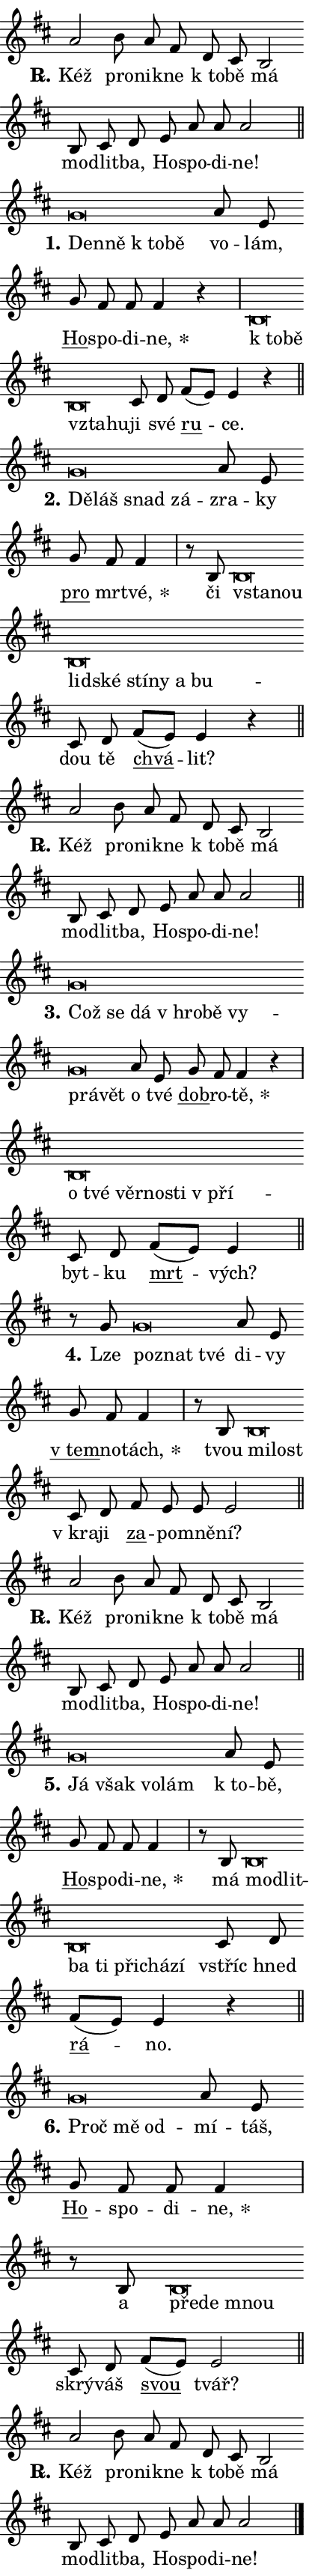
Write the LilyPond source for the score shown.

\version "2.24.0"
\header { tagline = "" }
\paper {
  indent = 0\cm
  top-margin = 0\cm
  right-margin = 0.13\cm % to fit lyric hyphens
  bottom-margin = 0\cm
  left-margin = 0\cm
  paper-width = 7\cm
  page-breaking = #ly:one-page-breaking
  system-system-spacing.basic-distance = #11
  score-system-spacing.basic-distance = #11
  ragged-last = ##f
}


%% Author: Thomas Morley
%% https://lists.gnu.org/archive/html/lilypond-user/2020-05/msg00002.html
#(define (line-position grob)
"Returns position of @var[grob} in current system:
   @code{'start}, if at first time-step
   @code{'end}, if at last time-step
   @code{'middle} otherwise
"
  (let* ((col (ly:item-get-column grob))
         (ln (ly:grob-object col 'left-neighbor))
         (rn (ly:grob-object col 'right-neighbor))
         (col-to-check-left (if (ly:grob? ln) ln col))
         (col-to-check-right (if (ly:grob? rn) rn col))
         (break-dir-left
           (and
             (ly:grob-property col-to-check-left 'non-musical #f)
             (ly:item-break-dir col-to-check-left)))
         (break-dir-right
           (and
             (ly:grob-property col-to-check-right 'non-musical #f)
             (ly:item-break-dir col-to-check-right))))
        (cond ((eqv? 1 break-dir-left) 'start)
              ((eqv? -1 break-dir-right) 'end)
              (else 'middle))))

#(define (tranparent-at-line-position vctor)
  (lambda (grob)
  "Relying on @code{line-position} select the relevant enry from @var{vctor}.
Used to determine transparency,"
    (case (line-position grob)
      ((end) (not (vector-ref vctor 0)))
      ((middle) (not (vector-ref vctor 1)))
      ((start) (not (vector-ref vctor 2))))))

noteHeadBreakVisibility =
#(define-music-function (break-visibility)(vector?)
"Makes @code{NoteHead}s transparent relying on @var{break-visibility}"
#{
  \override NoteHead.transparent =
    #(tranparent-at-line-position break-visibility)
#})

#(define delete-ledgers-for-transparent-note-heads
  (lambda (grob)
    "Reads whether a @code{NoteHead} is transparent.
If so this @code{NoteHead} is removed from @code{'note-heads} from
@var{grob}, which is supposed to be @code{LedgerLineSpanner}.
As a result ledgers are not printed for this @code{NoteHead}"
    (let* ((nhds-array (ly:grob-object grob 'note-heads))
           (nhds-list
             (if (ly:grob-array? nhds-array)
                 (ly:grob-array->list nhds-array)
                 '()))
           ;; Relies on the transparent-property being done before
           ;; Staff.LedgerLineSpanner.after-line-breaking is executed.
           ;; This is fragile ...
           (to-keep
             (remove
               (lambda (nhd)
                 (ly:grob-property nhd 'transparent #f))
               nhds-list)))
      ;; TODO find a better method to iterate over grob-arrays, similiar
      ;; to filter/remove etc for lists
      ;; For now rebuilt from scratch
      (set! (ly:grob-object grob 'note-heads)  '())
      (for-each
        (lambda (nhd)
          (ly:pointer-group-interface::add-grob grob 'note-heads nhd))
        to-keep))))

squashNotes = {
  \override NoteHead.X-extent = #'(-0.2 . 0.2)
  \override NoteHead.Y-extent = #'(-0.75 . 0)
  \override NoteHead.stencil =
    #(lambda (grob)
       (let ((pos (ly:grob-property grob 'staff-position)))
         (begin
           (if (< pos -7) (display "ERROR: Lower brevis then expected\n") (display "OK: Expected brevis position\n"))
           (if (<= pos -6) ly:text-interface::print ly:note-head::print))))
}
unSquashNotes = {
  \revert NoteHead.X-extent
  \revert NoteHead.Y-extent
  \revert NoteHead.stencil
}

hideNotes = \noteHeadBreakVisibility #begin-of-line-visible
unHideNotes = \noteHeadBreakVisibility #all-visible

% work-around for resetting accidentals
% https://lilypond.org/doc/v2.23/Documentation/notation/displaying-rhythms#unmetered-music
cadenzaMeasure = {
  \cadenzaOff
  \partial 1024 s1024
  \cadenzaOn
}

#(define-markup-command (accent layout props text) (markup?)
  "Underline accented syllable"
  (interpret-markup layout props
    #{\markup \override #'(offset . 4.3) \underline { #text }#}))

responsum = \markup \concat {
  "R" \hspace #-1.05 \path #0.1 #'((moveto 0 0.07) (lineto 0.9 0.8)) \hspace #0.05 "."
}

spaceSize = #0.6828661417322834 % exact space size for TeX Gyre Schola

\layout {
  \context {
    \Staff
    \remove "Time_signature_engraver"
    \override LedgerLineSpanner.after-line-breaking = #delete-ledgers-for-transparent-note-heads
  }
  \context {
    \Lyrics {
      \override LyricSpace.minimum-distance = \spaceSize
      \override LyricText.font-name = #"TeX Gyre Schola"
      \override LyricText.font-size = 1
      \override StanzaNumber.font-name = #"TeX Gyre Schola Bold"
      \override StanzaNumber.font-size = 1
    }
  }
  \context {
    \Score 
    \override NoteHead.text =
      #(lambda (grob) 
        (let ((pos (ly:grob-property grob 'staff-position)))
          #{\markup {
            \combine
              \halign #-0.55 \raise #(if (= pos -6) 0 0.5) \override #'(thickness . 2) \draw-line #'(3.2 . 0)
              \musicglyph "noteheads.sM1"
          }#}))
  }
}

% magnetic-lyrics.ily
%
%   written by
%     Jean Abou Samra <jean@abou-samra.fr>
%     Werner Lemberg <wl@gnu.org>
%
%   adapted by
%     Jiri Hon <jiri.hon@gmail.com>
%
% Version 2022-Apr-15

% https://www.mail-archive.com/lilypond-user@gnu.org/msg149350.html

#(define (Left_hyphen_pointer_engraver context)
   "Collect syllable-hyphen-syllable occurrences in lyrics and store
them in properties.  This engraver only looks to the left.  For
example, if the lyrics input is @code{foo -- bar}, it does the
following.

@itemize @bullet
@item
Set the @code{text} property of the @code{LyricHyphen} grob between
@q{foo} and @q{bar} to @code{foo}.

@item
Set the @code{left-hyphen} property of the @code{LyricText} grob with
text @q{foo} to the @code{LyricHyphen} grob between @q{foo} and
@q{bar}.
@end itemize

Use this auxiliary engraver in combination with the
@code{lyric-@/text::@/apply-@/magnetic-@/offset!} hook."
   (let ((hyphen #f)
         (text #f))
     (make-engraver
      (acknowledgers
       ((lyric-syllable-interface engraver grob source-engraver)
        (set! text grob)))
      (end-acknowledgers
       ((lyric-hyphen-interface engraver grob source-engraver)
        ;(when (not (grob::has-interface grob 'lyric-space-interface))
          (set! hyphen grob)));)
      ((stop-translation-timestep engraver)
       (when (and text hyphen)
         (ly:grob-set-object! text 'left-hyphen hyphen))
       (set! text #f)
       (set! hyphen #f)))))

#(define (lyric-text::apply-magnetic-offset! grob)
   "If the space between two syllables is less than the value in
property @code{LyricText@/.details@/.squash-threshold}, move the right
syllable to the left so that it gets concatenated with the left
syllable.

Use this function as a hook for
@code{LyricText@/.after-@/line-@/breaking} if the
@code{Left_@/hyphen_@/pointer_@/engraver} is active."
   (let ((hyphen (ly:grob-object grob 'left-hyphen #f)))
     (when hyphen
       (let ((left-text (ly:spanner-bound hyphen LEFT)))
         (when (grob::has-interface left-text 'lyric-syllable-interface)
           (let* ((common (ly:grob-common-refpoint grob left-text X))
                  (this-x-ext (ly:grob-extent grob common X))
                  (left-x-ext
                   (begin
                     ;; Trigger magnetism for left-text.
                     (ly:grob-property left-text 'after-line-breaking)
                     (ly:grob-extent left-text common X)))
                  ;; `delta` is the gap width between two syllables.
                  (delta (- (interval-start this-x-ext)
                            (interval-end left-x-ext)))
                  (details (ly:grob-property grob 'details))
                  (threshold (assoc-get 'squash-threshold details 0.2)))
             (when (< delta threshold)
               (let* (;; We have to manipulate the input text so that
                      ;; ligatures crossing syllable boundaries are not
                      ;; disabled.  For languages based on the Latin
                      ;; script this is essentially a beautification.
                      ;; However, for non-Western scripts it can be a
                      ;; necessity.
                      (lt (ly:grob-property left-text 'text))
                      (rt (ly:grob-property grob 'text))
                      (is-space (grob::has-interface hyphen 'lyric-space-interface))
                      (space (if is-space " " ""))
                      (extra-delta (if is-space spaceSize 0))
                      ;; Append new syllable.
                      (ltrt-space (if (and (string? lt) (string? rt))
                                (string-append lt space rt)
                                (make-concat-markup (list lt space rt))))
                      ;; Right-align `ltrt` to the right side.
                      (ltrt-space-markup (grob-interpret-markup
                               grob
                               (make-translate-markup
                                (cons (interval-length this-x-ext) 0)
                                (make-right-align-markup ltrt-space)))))
                 (begin
                   ;; Don't print `left-text`.
                   (ly:grob-set-property! left-text 'stencil #f)
                   ;; Set text and stencil (which holds all collected
                   ;; syllables so far) and shift it to the left.
                   (ly:grob-set-property! grob 'text ltrt-space)
                   (ly:grob-set-property! grob 'stencil ltrt-space-markup)
                   (ly:grob-translate-axis! grob (- (- delta extra-delta)) X))))))))))


#(define (lyric-hyphen::displace-bounds-first grob)
   ;; Make very sure this callback isn't triggered too early.
   (let ((left (ly:spanner-bound grob LEFT))
         (right (ly:spanner-bound grob RIGHT)))
     (ly:grob-property left 'after-line-breaking)
     (ly:grob-property right 'after-line-breaking)
     (ly:lyric-hyphen::print grob)))

squashThreshold = #0.4

\layout {
  \context {
    \Lyrics
    \consists #Left_hyphen_pointer_engraver
    \override LyricText.after-line-breaking =
      #lyric-text::apply-magnetic-offset!
    \override LyricHyphen.stencil = #lyric-hyphen::displace-bounds-first
    \override LyricText.details.squash-threshold = \squashThreshold
    \override LyricHyphen.minimum-distance = 0
    \override LyricHyphen.minimum-length = \squashThreshold
  }
}

squashText = \override LyricText.details.squash-threshold = 9999
unSquashText = \override LyricText.details.squash-threshold = \squashThreshold

leftText = \override LyricText.self-alignment-X = #LEFT
unLeftText = \revert LyricText.self-alignment-X

starOffset = #(lambda (grob) 
                (let ((x_offset (ly:self-alignment-interface::aligned-on-x-parent grob)))
                  (if (= x_offset 0) 0 (+ x_offset 1.2))))

star = #(define-music-function (syllable)(string?)
"Append star separator at the end of a syllable"
#{
  \once \override LyricText.X-offset = #starOffset
  \lyricmode { \markup {
    #syllable
    \override #'((font-name . "TeX Gyre Schola Bold")) \hspace #0.2 \lower #0.65 \larger "*"
  } }
#})

starAccent = #(define-music-function (syllable)(string?)
"Append star separator at the end of a syllable and make accent"
#{
  \once \override LyricText.X-offset = #starOffset
  \lyricmode { \markup {
    \accent #syllable
    \override #'((font-name . "TeX Gyre Schola Bold")) \hspace #0.2 \lower #0.65 \larger "*"
  } }
#})

breath = #(define-music-function (syllable)(string?)
"Append breathing indicator at the end of a syllable"
#{
  \lyricmode { \markup { #syllable "+" } }
#})

optionalBreath = #(define-music-function (syllable)(string?)
"Append optional breathing indicator at the end of a syllable"
#{
  \lyricmode { \markup { #syllable "(+)" } }
#})


\score {
    <<
        \new Voice = "melody" { \cadenzaOn \key d \major \relative { a'2 b8 a fis \bar "" d cis b2 \bar "" b8 cis d \bar "" e a a a2 \cadenzaMeasure \bar "||" \break } }
        \new Lyrics \lyricsto "melody" { \lyricmode { \set stanza = \responsum
Kéž pro -- nik -- ne "k to" -- bě má mo -- dlit -- ba, Ho -- spo -- di -- ne! } }
    >>
    \layout {}
}

\score {
    <<
        \new Voice = "melody" { \cadenzaOn \key d \major \relative { \squashNotes g'\breve*1/16 \hideNotes \breve*1/16 \bar "" \breve*1/16 \breve*1/16 \bar "" \unHideNotes \unSquashNotes a8 e \bar "" g fis fis fis4 r \cadenzaMeasure \bar "|" \squashNotes b,\breve*1/16 \hideNotes \breve*1/16 \bar "" \breve*1/16 \breve*1/16 \bar "" \unHideNotes \unSquashNotes cis8 d \bar "" fis[( e)] e4 r \cadenzaMeasure \bar "||" \break } }
        \new Lyrics \lyricsto "melody" { \lyricmode { \set stanza = "1."
\leftText Den -- \squashText ně "k to" -- bě \unLeftText \unSquashText vo -- lám, \markup \accent Ho -- spo -- di -- \star ne, \leftText "k to" -- \squashText bě vzta -- hu -- \unLeftText \unSquashText ji své \markup \accent ru -- ce. } }
    >>
    \layout {}
}

\score {
    <<
        \new Voice = "melody" { \cadenzaOn \key d \major \relative { \squashNotes g'\breve*1/16 \hideNotes \breve*1/16 \bar "" \breve*1/16 \breve*1/16 \bar "" \unHideNotes \unSquashNotes a8 e \bar "" g fis fis4 \cadenzaMeasure \bar "|" r8 b,8 \squashNotes b\breve*1/16 \hideNotes \breve*1/16 \bar "" \breve*1/16 \bar "" \breve*1/16 \bar "" \breve*1/16 \bar "" \breve*1/16 \bar "" \breve*1/16 \breve*1/16 \bar "" \unHideNotes \unSquashNotes cis8 d \bar "" fis[( e)] e4 r \cadenzaMeasure \bar "||" \break } }
        \new Lyrics \lyricsto "melody" { \lyricmode { \set stanza = "2."
\leftText Dě -- \squashText láš snad zá -- \unLeftText \unSquashText zra -- ky \markup \accent pro mrt -- \star vé, či \leftText vsta -- \squashText nou lid -- ské stí -- ny a bu -- \unLeftText \unSquashText dou tě \markup \accent chvá -- lit? } }
    >>
    \layout {}
}

\score {
    <<
        \new Voice = "melody" { \cadenzaOn \key d \major \relative { a'2 b8 a fis \bar "" d cis b2 \bar "" b8 cis d \bar "" e a a a2 \cadenzaMeasure \bar "||" \break } }
        \new Lyrics \lyricsto "melody" { \lyricmode { \set stanza = \responsum
Kéž pro -- nik -- ne "k to" -- bě má mo -- dlit -- ba, Ho -- spo -- di -- ne! } }
    >>
    \layout {}
}

\score {
    <<
        \new Voice = "melody" { \cadenzaOn \key d \major \relative { \squashNotes g'\breve*1/16 \hideNotes \breve*1/16 \bar "" \breve*1/16 \bar "" \breve*1/16 \bar "" \breve*1/16 \bar "" \breve*1/16 \bar "" \breve*1/16 \breve*1/16 \bar "" \unHideNotes \unSquashNotes a8 e \bar "" g fis fis4 r \cadenzaMeasure \bar "|" \squashNotes b,\breve*1/16 \hideNotes \breve*1/16 \bar "" \breve*1/16 \bar "" \breve*1/16 \bar "" \breve*1/16 \breve*1/16 \bar "" \unHideNotes \unSquashNotes cis8 d \bar "" fis[( e)] e4 \cadenzaMeasure \bar "||" \break } }
        \new Lyrics \lyricsto "melody" { \lyricmode { \set stanza = "3."
\leftText Což \squashText se dá "v hro" -- bě vy -- prá -- vět \unLeftText \unSquashText o tvé \markup \accent dob -- ro -- \star tě, \leftText o \squashText tvé věr -- no -- sti "v pří" -- \unLeftText \unSquashText byt -- ku \markup \accent mrt -- vých? } }
    >>
    \layout {}
}

\score {
    <<
        \new Voice = "melody" { \cadenzaOn \key d \major \relative { r8 g'8 \squashNotes g\breve*1/16 \hideNotes \breve*1/16 \breve*1/16 \bar "" \unHideNotes \unSquashNotes a8 e \bar "" g fis fis4 \cadenzaMeasure \bar "|" r8 b,8 \squashNotes b\breve*1/16 \hideNotes \breve*1/16 \bar "" \unHideNotes \unSquashNotes cis8 d \bar "" fis e e e2 \cadenzaMeasure \bar "||" \break } }
        \new Lyrics \lyricsto "melody" { \lyricmode { \set stanza = "4."
Lze \leftText po -- \squashText znat tvé \unLeftText \unSquashText di -- vy \markup \accent "v tem" -- no -- \star tách, tvou \leftText mi -- \squashText lost \unLeftText \unSquashText "v kra" -- ji \markup \accent za -- po -- mně -- ní? } }
    >>
    \layout {}
}

\score {
    <<
        \new Voice = "melody" { \cadenzaOn \key d \major \relative { a'2 b8 a fis \bar "" d cis b2 \bar "" b8 cis d \bar "" e a a a2 \cadenzaMeasure \bar "||" \break } }
        \new Lyrics \lyricsto "melody" { \lyricmode { \set stanza = \responsum
Kéž pro -- nik -- ne "k to" -- bě má mo -- dlit -- ba, Ho -- spo -- di -- ne! } }
    >>
    \layout {}
}

\score {
    <<
        \new Voice = "melody" { \cadenzaOn \key d \major \relative { \squashNotes g'\breve*1/16 \hideNotes \breve*1/16 \bar "" \breve*1/16 \breve*1/16 \bar "" \unHideNotes \unSquashNotes a8 e \bar "" g fis fis fis4 \cadenzaMeasure \bar "|" r8 b,8 \squashNotes b\breve*1/16 \hideNotes \breve*1/16 \bar "" \breve*1/16 \bar "" \breve*1/16 \bar "" \breve*1/16 \bar "" \breve*1/16 \breve*1/16 \bar "" \unHideNotes \unSquashNotes cis8 d \bar "" fis[( e)] e4 r \cadenzaMeasure \bar "||" \break } }
        \new Lyrics \lyricsto "melody" { \lyricmode { \set stanza = "5."
\leftText Já \squashText však vo -- lám \unLeftText \unSquashText "k to" -- bě, \markup \accent Ho -- spo -- di -- \star ne, má \leftText mo -- \squashText dlit -- ba ti při -- chá -- zí \unLeftText \unSquashText vstříc hned \markup \accent rá -- no. } }
    >>
    \layout {}
}

\score {
    <<
        \new Voice = "melody" { \cadenzaOn \key d \major \relative { \squashNotes g'\breve*1/16 \hideNotes \breve*1/16 \breve*1/16 \bar "" \unHideNotes \unSquashNotes a8 e \bar "" g fis fis fis4 \cadenzaMeasure \bar "|" r8 b,8 \squashNotes b\breve*1/16 \hideNotes \breve*1/16 \breve*1/16 \bar "" \unHideNotes \unSquashNotes cis8 d \bar "" fis[( e)] e2 \cadenzaMeasure \bar "||" \break } }
        \new Lyrics \lyricsto "melody" { \lyricmode { \set stanza = "6."
\leftText Proč \squashText mě od -- \unLeftText \unSquashText mí -- táš, \markup \accent Ho -- spo -- di -- \star ne, a \leftText pře -- \squashText de mnou \unLeftText \unSquashText skrý -- váš \markup \accent svou tvář? } }
    >>
    \layout {}
}

\score {
    <<
        \new Voice = "melody" { \cadenzaOn \key d \major \relative { a'2 b8 a fis \bar "" d cis b2 \bar "" b8 cis d \bar "" e a a a2 \cadenzaMeasure \bar "||" \break } \bar "|." }
        \new Lyrics \lyricsto "melody" { \lyricmode { \set stanza = \responsum
Kéž pro -- nik -- ne "k to" -- bě má mo -- dlit -- ba, Ho -- spo -- di -- ne! } }
    >>
    \layout {}
}
